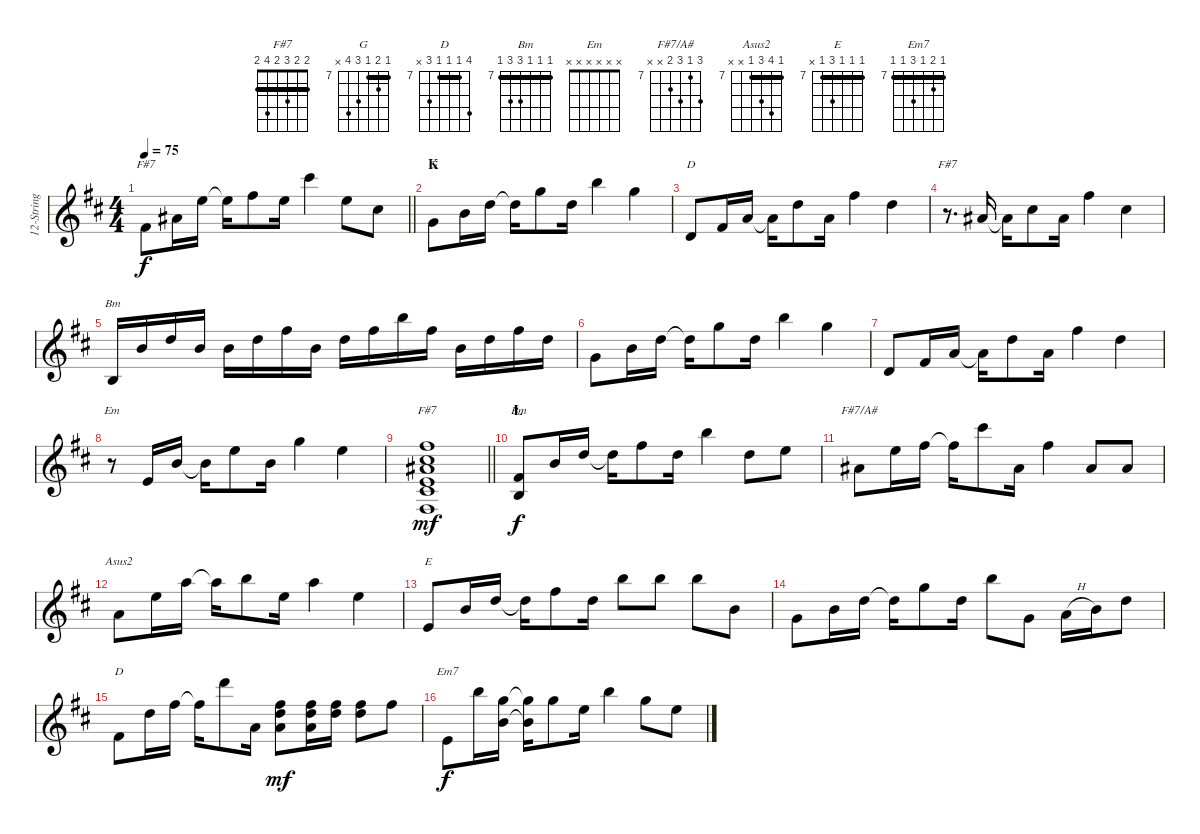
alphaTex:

\track ("12-String Guitar" "12-String ") {instrument acousticguitarsteel}
\staff {score}
\tuning (E4 B3 G3 D3 A2 E2) {hide}
\chord ("F#7" 9 7 9 8 9 x) {firstfret 7}
\chord ("G" 7 8 7 9 10 x) {firstfret 7 barre 7}
\chord ("D" x 7 7 7 9 10) {firstfret 7 barre 7}
\chord ("F#7" x x x x x x)
\chord ("Bm" x x x x x x)
\chord ("Em" x x x x x x)
\chord ("F#7" 2 2 3 2 4 2) {barre 2}
\chord ("Bm" 7 7 7 9 9 7) {firstfret 7 barre 7}
\chord ("F#7/A#" 9 7 9 8 x x) {firstfret 7}
\chord ("Asus2" 7 10 9 7 x x) {firstfret 7 barre 7}
\chord ("E" 7 7 7 9 7 x) {firstfret 7 barre 7}
\chord ("D" 10 7 7 7 9 x) {firstfret 7 barre 7}
\chord ("Em7" 7 8 7 9 7 7) {firstfret 7 barre 7}
\ts (4 4)
\tempo 75
\clef g2
\barLineRight lightlight
\ks d
9.5.8{ch "F#7" dy f} 8.4.16 9.3.16 9.3{t}.16 7.2.8 9.3.16 9.1.4 9.3.8 11.4.8 |
\section ("" "K")
10.5.8{ch "G"} 9.4.16 7.3.16 7.3{t}.16 8.2.8 7.3.16 7.1.4 8.2.4 |
10.6.8{ch "D"} 9.5.16 7.4.16 7.4{t}.16 7.3.8 7.4.16 7.2.4 7.3.4 |
r.8{d ch "F#7"} 13.5.16 13.5{t}.16 11.4.8 13.5.16 11.3.4 11.4.4 |
7.6.16{ch "Bm"} 9.4.16 7.3.16 9.4.16 9.4.16 7.3.16 7.2.16 9.4.16 7.3.16 7.2.16 7.1.16 7.2.16 9.4.16 7.3.16 7.2.16 7.3.16 |
10.5.8 9.4.16 7.3.16 7.3{t}.16 8.2.8 7.3.16 7.1.4 8.2.4 |
10.6.8 9.5.16 7.4.16 7.4{t}.16 7.3.8 7.4.16 7.2.4 7.3.4 |
r.8{ch "Em"} 7.5.16 9.4.16 9.4{t}.16 9.3.8 9.4.16 8.2.4 9.3.4 |
\barLineRight lightlight
(2.1 2.2 3.3 2.4 4.5 2.6).1{bd 120 ch "F#7" dy mf} |
\section ("" "L")
(9.5 7.6).8{ch "Bm" dy f} 9.4.16 7.3.16 7.3{t}.16 7.2.8 7.3.16 7.1.4 7.3.8 9.3.8 |
8.4.8{ch "F#7/A#"} 9.3.16 7.2.16 7.2{t}.16 9.1.8 8.4.16 7.2.4 8.4.8 8.4.8 |
7.4.8{ch "Asus2"} 9.3.16 10.2.16 10.2{t}.16 7.1.8 9.3.16 10.2.4 9.3.4 |
7.5.8{ch "E"} 9.4.16 7.3.16 7.3{t}.16 7.2.8 7.3.16 7.1.8 7.1.8 7.1.8 9.4.8 |
10.5.8 9.4.16 7.3.16 7.3{t}.16 8.2.8 7.3.16 7.1.8 10.5.8 7.4{h}.16 9.4.16 7.3.8 |
9.5.8{ch "D"} 7.3.16 7.2.16 7.2{t}.16 10.1.8 7.4.16 (7.2 7.3 7.4).8{dy mf} (7.2 7.3 7.4).16 (7.2 7.3).16 (7.2 7.3).8 7.2.8 |
7.5.8{ch "Em7" dy f} 7.1.16 (8.2 9.4).16 (8.2{t} 9.4{t}).16 8.2.8 9.3.16 7.1.4 8.2.8 9.3.8
